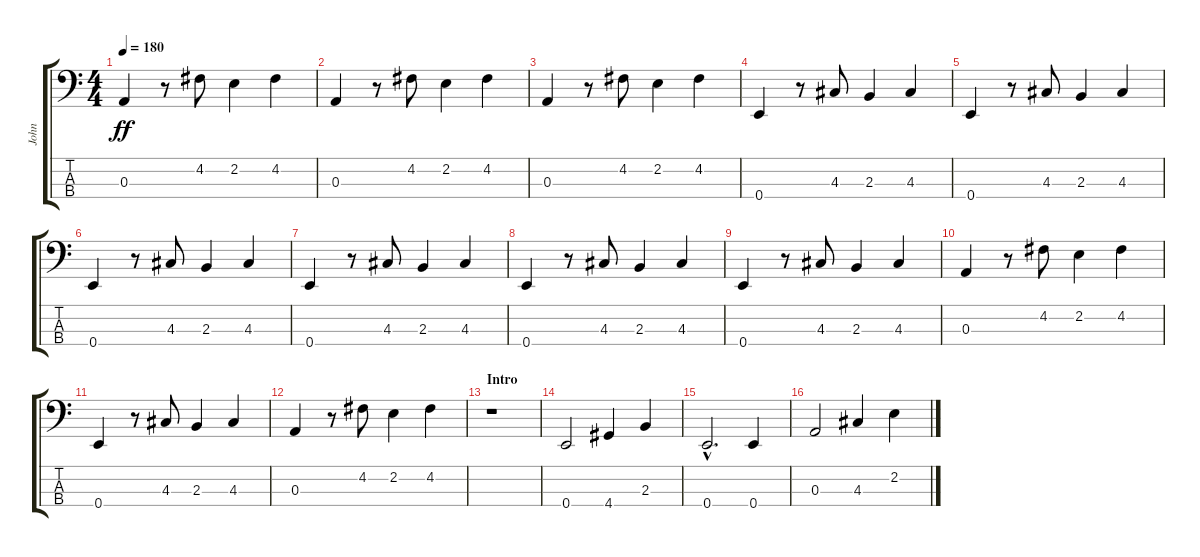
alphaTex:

\track ("John" "John") {instrument electricbassfinger}
\staff {score tabs}
\tuning (G2 D2 A1 E1) {hide}
\ts (4 4)
\tempo 180
\clef f4
\ks c
0.3.4{dy ff} r.8 4.2.8 2.2.4 4.2.4 |
0.3.4 r.8 4.2.8 2.2.4 4.2.4 |
0.3.4 r.8 4.2.8 2.2.4 4.2.4 |
0.4.4 r.8 4.3.8 2.3.4 4.3.4 |
0.4.4 r.8 4.3.8 2.3.4 4.3.4 |
0.4.4 r.8 4.3.8 2.3.4 4.3.4 |
0.4.4 r.8 4.3.8 2.3.4 4.3.4 |
0.4.4 r.8 4.3.8 2.3.4 4.3.4 |
0.4.4 r.8 4.3.8 2.3.4 4.3.4 |
0.3.4 r.8 4.2.8 2.2.4 4.2.4 |
0.4.4 r.8 4.3.8 2.3.4 4.3.4 |
0.3.4 r.8 4.2.8 2.2.4 4.2.4 |
\section ("" "Intro")
r.1 |
0.4.2 4.4.4 2.3.4 |
0.4{hac}.2{d} 0.4.4 |
0.3.2 4.3.4 2.2.4
